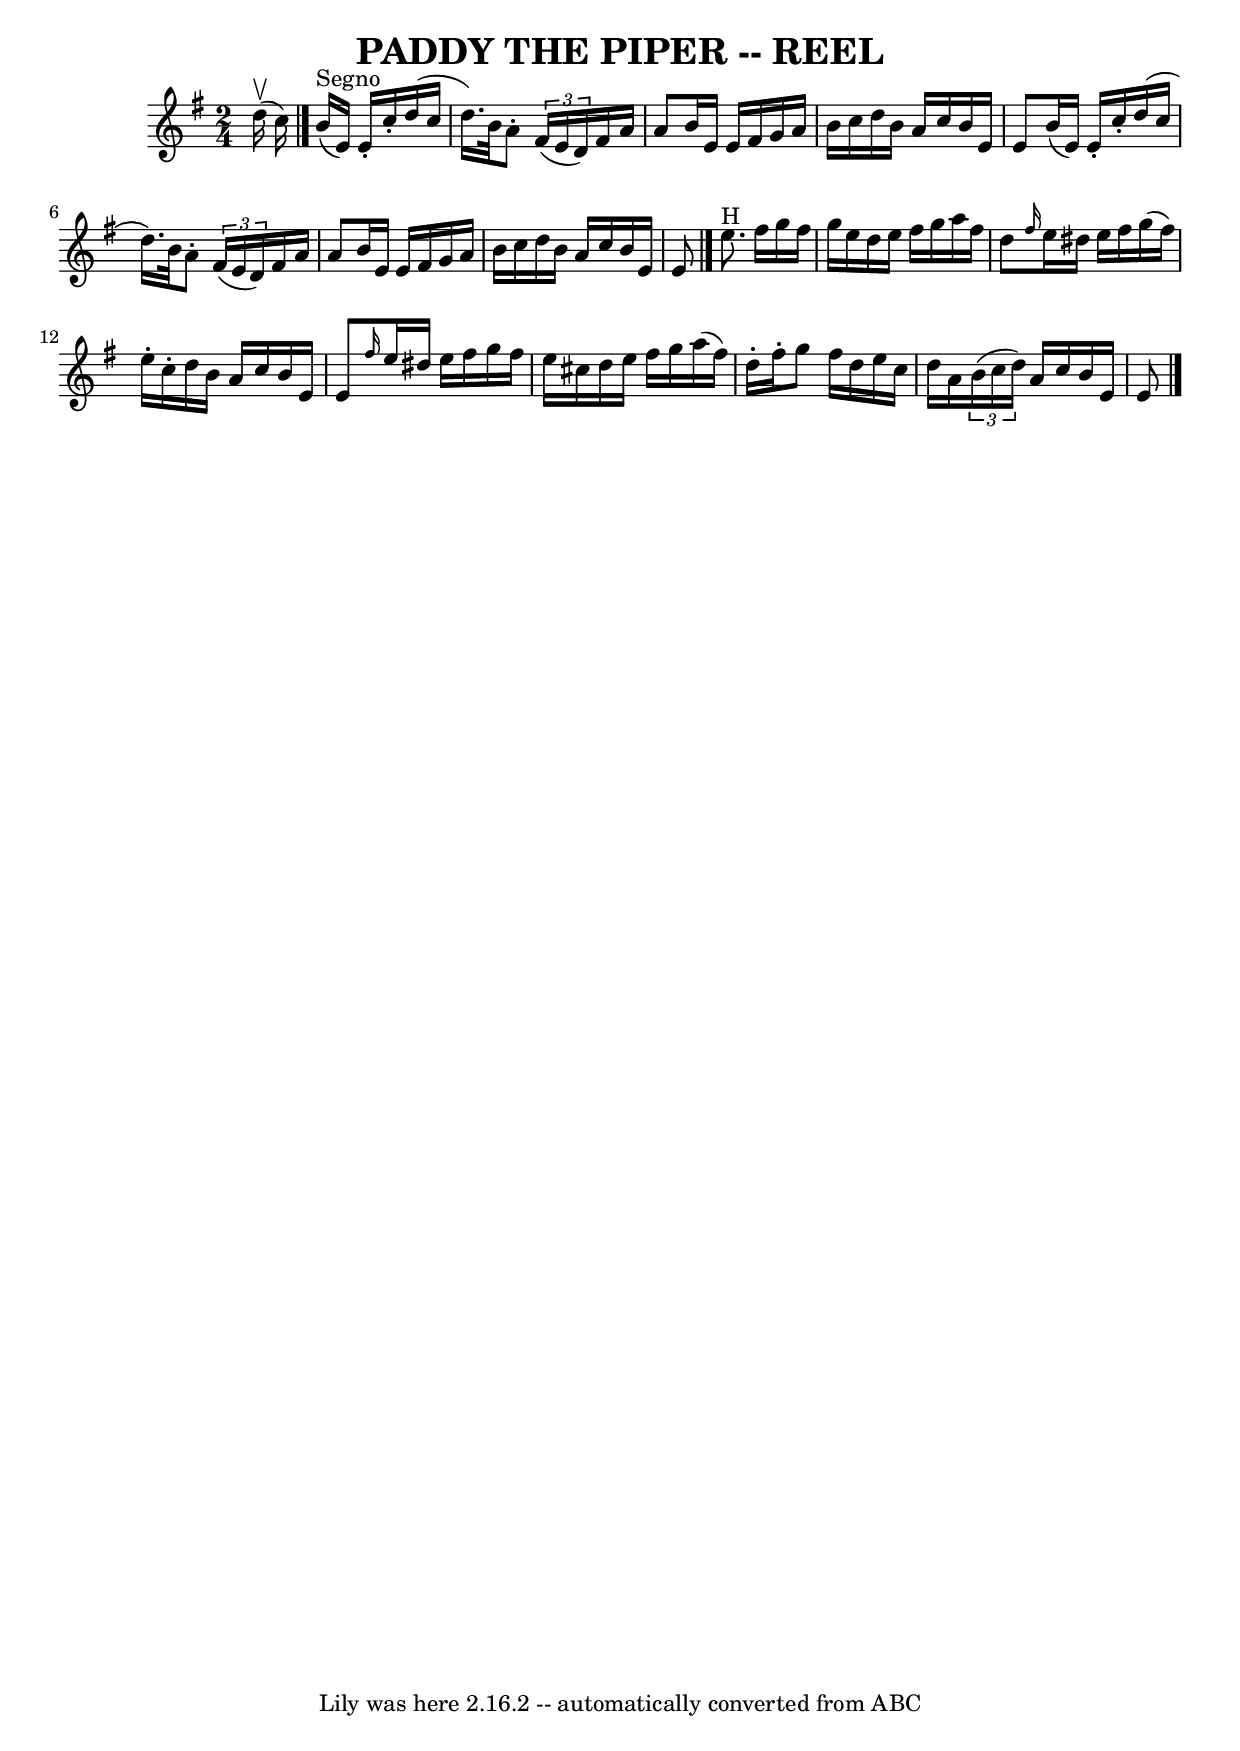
\version "2.16.2"
\include "Mammoth.ily"
\header {
  %% book = "Ryan's Mammoth Collection of Fiddle Tunes"
  crossRefNumber = "1"
  footnotes = ""
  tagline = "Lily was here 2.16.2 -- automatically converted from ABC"
  title = "PADDY THE PIPER -- REEL"

}
voicedefault =  {


  \time 2/4 
  \key g \major
  d''16 (^\upbow c''16)     |
  
  \bar "|." b'16^"Segno"(e'16) e'16-. c''16-. d''16 (c''16    
  d''16.) b'32    |
  a'8-. \times 2/3 { fis'16 (e'16 d'16  
		-) 
		    } fis'16 a'16 a'8    |
  b'16 e'16 e'16 fis'16    
  g'16 a'16 b'16 c''16    |
  d''16 b'16 a'16 c''16    
  b'16 e'16 e'8    |
  b'16 (e'16) e'16-. c''16-.   
  d''16 (c''16 d''16.) b'32    |
  a'8-. \times 2/3 { fis'16 
		      (e'16 d'16) 
		    } fis'16 a'16 a'8    |
  b'16 e'16    
  e'16 fis'16 g'16 a'16 b'16 c''16    |
  d''16 b'16    
  a'16 c''16 b'16 e'16 e'8      \bar "|." e''8.^"H" fis''16    
  g''16 fis''16 g''16 e''16    |
  d''16 e''16 fis''16    
  g''16 a''16 fis''16 d''8    |
  \grace { fis''16  
	 } e''16    
  dis''16 e''16 fis''16 g''16 (fis''16) e''16-. c''16-.   
  |
  d''16 b'16 a'16 c''16 b'16 e'16 e'8    |
  
  \grace { fis''16  
	 } e''16 dis''16 e''16 fis''16 g''16    
  fis''16 e''16 cis''16    |
  d''16 e''16 fis''16 g''16    
  a''16 (fis''16) d''16-. fis''16-.   |
  g''8 fis''16    
  d''16 e''16 c''16 d''16 a'16    |
  \times 2/3 { b'16 (
	       c''16 d''16) 
	     } a'16 c''16 b'16 e'16 e'8      \bar "|."   

}

\score{
  <<

    \context Staff="default"
    {
      \voicedefault 
      
    }

  >>
  \layout {
    
  }
  \midi {
  }

}
